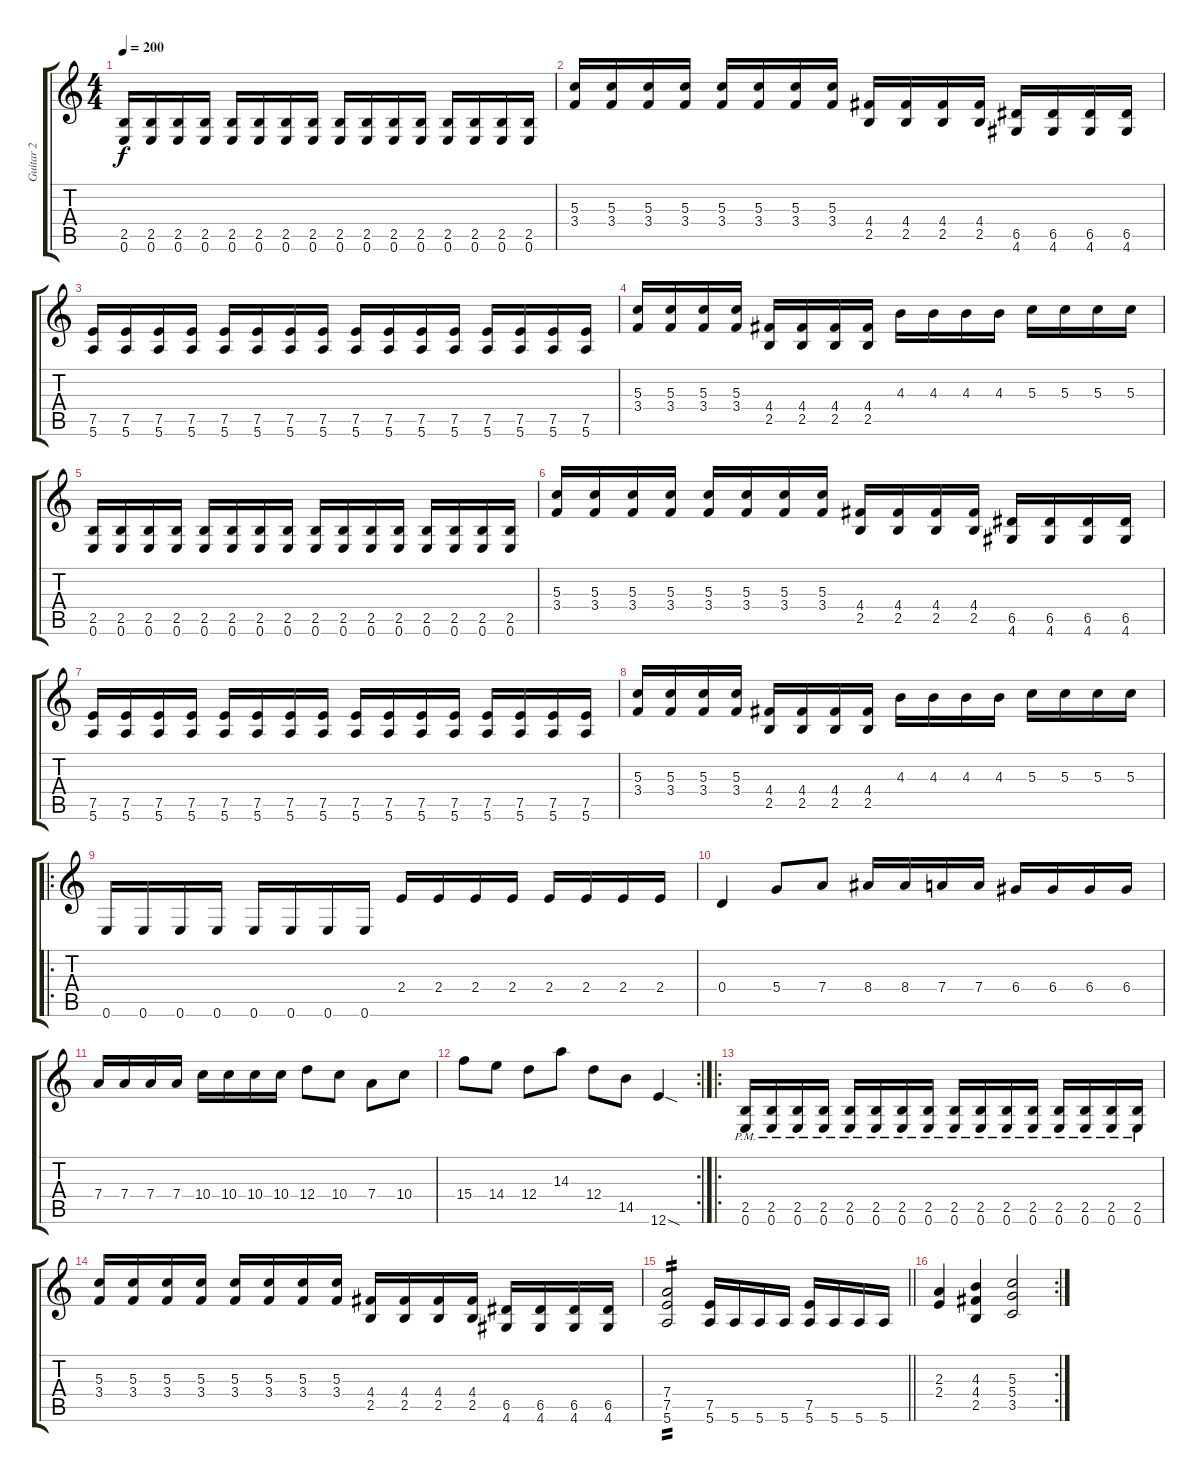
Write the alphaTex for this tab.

\track ("Guitar 2" "Guitar 2") {instrument overdrivenguitar}
\staff {score tabs}
\tuning (E4 B3 G3 D3 A2 E2) {hide}
\ts (4 4)
\tempo 200
\clef g2
\ks c
(2.5 0.6).16{dy f instrument overdrivenguitar} (2.5 0.6).16 (2.5 0.6).16 (2.5 0.6).16 (2.5 0.6).16 (2.5 0.6).16 (2.5 0.6).16 (2.5 0.6).16 (2.5 0.6).16 (2.5 0.6).16 (2.5 0.6).16 (2.5 0.6).16 (2.5 0.6).16 (2.5 0.6).16 (2.5 0.6).16 (2.5 0.6).16 |
(5.3 3.4).16 (5.3 3.4).16 (5.3 3.4).16 (5.3 3.4).16 (5.3 3.4).16 (5.3 3.4).16 (5.3 3.4).16 (5.3 3.4).16 (4.4 2.5).16 (4.4 2.5).16 (4.4 2.5).16 (4.4 2.5).16 (6.5 4.6).16 (6.5 4.6).16 (6.5 4.6).16 (6.5 4.6).16 |
(7.5 5.6).16 (7.5 5.6).16 (7.5 5.6).16 (7.5 5.6).16 (7.5 5.6).16 (7.5 5.6).16 (7.5 5.6).16 (7.5 5.6).16 (7.5 5.6).16 (7.5 5.6).16 (7.5 5.6).16 (7.5 5.6).16 (7.5 5.6).16 (7.5 5.6).16 (7.5 5.6).16 (7.5 5.6).16 |
(5.3 3.4).16 (5.3 3.4).16 (5.3 3.4).16 (5.3 3.4).16 (4.4 2.5).16 (4.4 2.5).16 (4.4 2.5).16 (4.4 2.5).16 4.3.16 4.3.16 4.3.16 4.3.16 5.3.16 5.3.16 5.3.16 5.3.16 |
(2.5 0.6).16 (2.5 0.6).16 (2.5 0.6).16 (2.5 0.6).16 (2.5 0.6).16 (2.5 0.6).16 (2.5 0.6).16 (2.5 0.6).16 (2.5 0.6).16 (2.5 0.6).16 (2.5 0.6).16 (2.5 0.6).16 (2.5 0.6).16 (2.5 0.6).16 (2.5 0.6).16 (2.5 0.6).16 |
(5.3 3.4).16 (5.3 3.4).16 (5.3 3.4).16 (5.3 3.4).16 (5.3 3.4).16 (5.3 3.4).16 (5.3 3.4).16 (5.3 3.4).16 (4.4 2.5).16 (4.4 2.5).16 (4.4 2.5).16 (4.4 2.5).16 (6.5 4.6).16 (6.5 4.6).16 (6.5 4.6).16 (6.5 4.6).16 |
(7.5 5.6).16 (7.5 5.6).16 (7.5 5.6).16 (7.5 5.6).16 (7.5 5.6).16 (7.5 5.6).16 (7.5 5.6).16 (7.5 5.6).16 (7.5 5.6).16 (7.5 5.6).16 (7.5 5.6).16 (7.5 5.6).16 (7.5 5.6).16 (7.5 5.6).16 (7.5 5.6).16 (7.5 5.6).16 |
(5.3 3.4).16 (5.3 3.4).16 (5.3 3.4).16 (5.3 3.4).16 (4.4 2.5).16 (4.4 2.5).16 (4.4 2.5).16 (4.4 2.5).16 4.3.16 4.3.16 4.3.16 4.3.16 5.3.16 5.3.16 5.3.16 5.3.16 |
\ro
0.6.16 0.6.16 0.6.16 0.6.16 0.6.16 0.6.16 0.6.16 0.6.16 2.4.16 2.4.16 2.4.16 2.4.16 2.4.16 2.4.16 2.4.16 2.4.16 |
0.4.4 5.4.8 7.4.8 8.4.16 8.4.16 7.4.16 7.4.16 6.4.16 6.4.16 6.4.16 6.4.16 |
7.4.16 7.4.16 7.4.16 7.4.16 10.4.16 10.4.16 10.4.16 10.4.16 12.4.8 10.4.8 7.4.8 10.4.8 |
\rc 2
15.4.8 14.4.8 12.4.8 14.3.8 12.4.8 14.5.8 12.6{sod}.4 |
\ro
(2.5{pm} 0.6).16 (2.5{pm} 0.6).16 (2.5{pm} 0.6).16 (2.5{pm} 0.6).16 (2.5{pm} 0.6).16 (2.5{pm} 0.6).16 (2.5{pm} 0.6).16 (2.5{pm} 0.6).16 (2.5{pm} 0.6).16 (2.5{pm} 0.6).16 (2.5{pm} 0.6).16 (2.5{pm} 0.6).16 (2.5{pm} 0.6).16 (2.5{pm} 0.6).16 (2.5{pm} 0.6).16 (2.5{pm} 0.6).16 |
(5.3 3.4).16 (5.3 3.4).16 (5.3 3.4).16 (5.3 3.4).16 (5.3 3.4).16 (5.3 3.4).16 (5.3 3.4).16 (5.3 3.4).16 (4.4 2.5).16 (4.4 2.5).16 (4.4 2.5).16 (4.4 2.5).16 (6.5 4.6).16 (6.5 4.6).16 (6.5 4.6).16 (6.5 4.6).16 |
\barLineRight lightlight
(7.4 7.5 5.6).2{tp 2} (7.5 5.6).16 5.6.16 5.6.16 5.6.16 (7.5 5.6).16 5.6.16 5.6.16 5.6.16 |
\rc 2
(2.3 2.4).4 (4.3 4.4 2.5).4 (5.3 5.4 3.5).2
